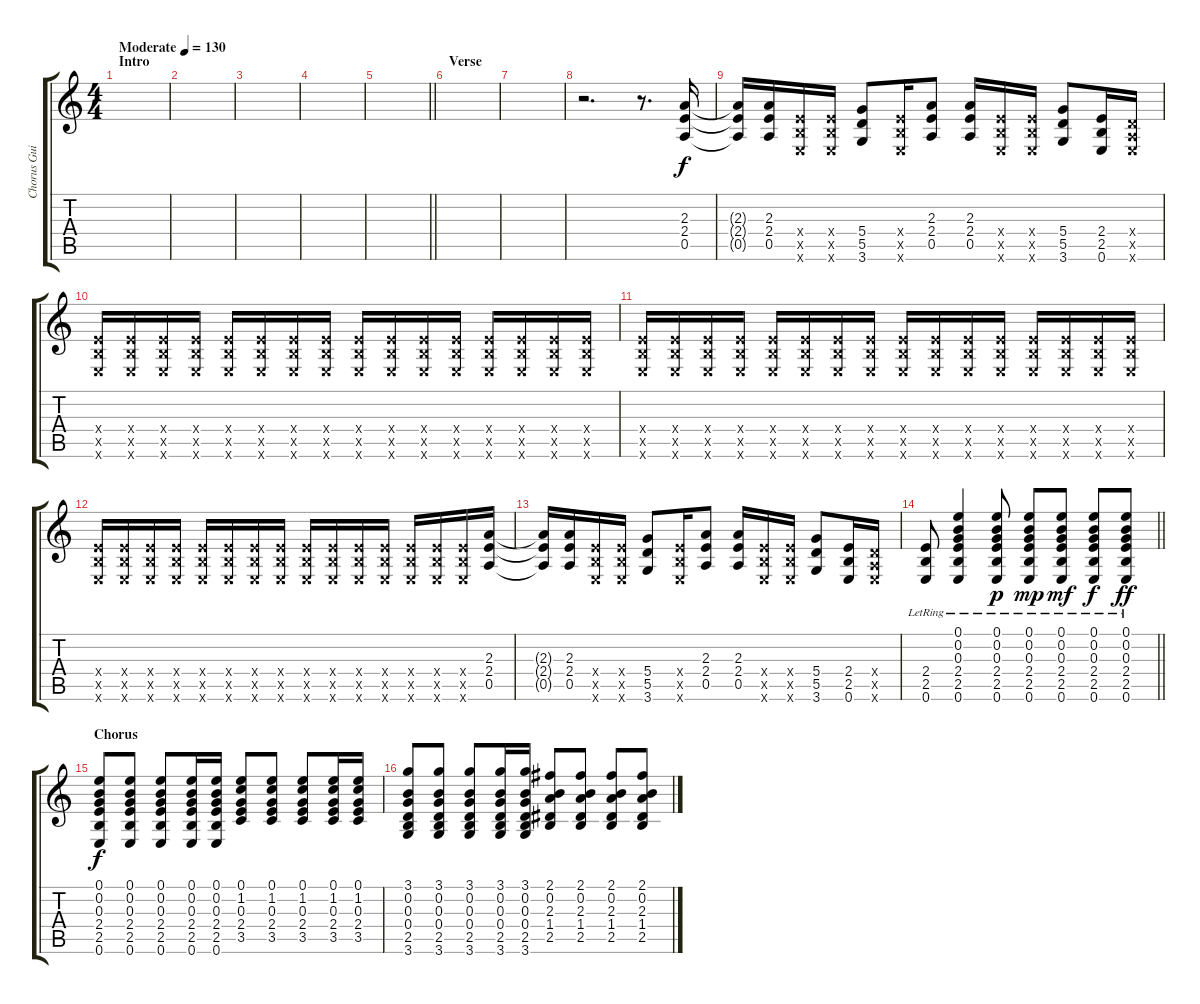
\track ("Chorus Guitar (Rhythm)" "Chorus Gui") {instrument electricguitarclean}
\staff {score tabs}
\tuning (E4 B3 G3 D3 A2 E2) {hide}
\ts (4 4)
\section ("" "Intro")
\tempo (130 "Moderate")
\clef g2
\ks c
|
|
|
|
\barLineRight lightlight
|
\section ("" "Verse")
|
|
r.2{d} r.8{d} (2.3 2.4 0.5).16 |
(2.3{t} 2.4{t} 0.5{t}).16 (2.3 2.4 0.5).16 (2.4{x} 2.5{x} 0.6{x}).16 (2.4{x} 2.5{x} 0.6{x}).16 (5.4 5.5 3.6).8 (2.4{x} 2.5{x} 0.6{x}).16 (2.3 2.4 0.5).8 (2.3 2.4 0.5).16 (2.4{x} 2.5{x} 0.6{x}).16 (2.4{x} 2.5{x} 0.6{x}).16 (5.4 5.5 3.6).8 (2.4 2.5 0.6).16 (0.4{x} 0.5{x} 0.6{x}).16 |
(2.4{x} 2.5{x} 0.6{x}).16 (2.4{x} 2.5{x} 0.6{x}).16 (2.4{x} 2.5{x} 0.6{x}).16 (2.4{x} 2.5{x} 0.6{x}).16 (2.4{x} 2.5{x} 0.6{x}).16 (2.4{x} 2.5{x} 0.6{x}).16 (2.4{x} 2.5{x} 0.6{x}).16 (2.4{x} 2.5{x} 0.6{x}).16 (2.4{x} 2.5{x} 0.6{x}).16 (2.4{x} 2.5{x} 0.6{x}).16 (2.4{x} 2.5{x} 0.6{x}).16 (2.4{x} 2.5{x} 0.6{x}).16 (2.4{x} 2.5{x} 0.6{x}).16 (2.4{x} 2.5{x} 0.6{x}).16 (2.4{x} 2.5{x} 0.6{x}).16 (2.4{x} 2.5{x} 0.6{x}).16 |
(2.4{x} 2.5{x} 0.6{x}).16 (2.4{x} 2.5{x} 0.6{x}).16 (2.4{x} 2.5{x} 0.6{x}).16 (2.4{x} 2.5{x} 0.6{x}).16 (2.4{x} 2.5{x} 0.6{x}).16 (2.4{x} 2.5{x} 0.6{x}).16 (2.4{x} 2.5{x} 0.6{x}).16 (2.4{x} 2.5{x} 0.6{x}).16 (2.4{x} 2.5{x} 0.6{x}).16 (2.4{x} 2.5{x} 0.6{x}).16 (2.4{x} 2.5{x} 0.6{x}).16 (2.4{x} 2.5{x} 0.6{x}).16 (2.4{x} 2.5{x} 0.6{x}).16 (2.4{x} 2.5{x} 0.6{x}).16 (2.4{x} 2.5{x} 0.6{x}).16 (2.4{x} 2.5{x} 0.6{x}).16 |
(2.4{x} 2.5{x} 0.6{x}).16 (2.4{x} 2.5{x} 0.6{x}).16 (2.4{x} 2.5{x} 0.6{x}).16 (2.4{x} 2.5{x} 0.6{x}).16 (2.4{x} 2.5{x} 0.6{x}).16 (2.4{x} 2.5{x} 0.6{x}).16 (2.4{x} 2.5{x} 0.6{x}).16 (2.4{x} 2.5{x} 0.6{x}).16 (2.4{x} 2.5{x} 0.6{x}).16 (2.4{x} 2.5{x} 0.6{x}).16 (2.4{x} 2.5{x} 0.6{x}).16 (2.4{x} 2.5{x} 0.6{x}).16 (2.4{x} 2.5{x} 0.6{x}).16 (2.4{x} 2.5{x} 0.6{x}).16 (2.4{x} 2.5{x} 0.6{x}).16 (2.3 2.4 0.5).16 |
(2.3{t} 2.4{t} 0.5{t}).16 (2.3 2.4 0.5).16 (2.4{x} 2.5{x} 0.6{x}).16 (2.4{x} 2.5{x} 0.6{x}).16 (5.4 5.5 3.6).8 (2.4{x} 2.5{x} 0.6{x}).16 (2.3 2.4 0.5).8 (2.3 2.4 0.5).16 (2.4{x} 2.5{x} 0.6{x}).16 (2.4{x} 2.5{x} 0.6{x}).16 (5.4 5.5 3.6).8 (2.4 2.5 0.6).16 (0.4{x} 0.5{x} 0.6{x}).16 |
\barLineRight lightlight
(2.4 2.5 0.6{lr}).8 (0.1 0.2 0.3{lr} 2.4{lr} 2.5{lr} 0.6{lr}).4 (0.1{lr} 0.2{lr} 0.3{lr} 2.4{lr} 2.5{lr} 0.6{lr}).8{dy p} (0.1{lr} 0.2{lr} 0.3{lr} 2.4{lr} 2.5{lr} 0.6{lr}).8{dy mp} (0.1{lr} 0.2{lr} 0.3{lr} 2.4{lr} 2.5{lr} 0.6{lr}).8{dy mf} (0.1{lr} 0.2{lr} 0.3{lr} 2.4{lr} 2.5{lr} 0.6{lr}).8{dy f} (0.1{lr} 0.2{lr} 0.3{lr} 2.4{lr} 2.5{lr} 0.6{lr}).8{dy ff} |
\section ("" "Chorus")
(0.1 0.2 0.3 2.4 2.5 0.6).8{dy f} (0.1 0.2 0.3 2.4 2.5 0.6).8 (0.1 0.2 0.3 2.4 2.5 0.6).8 (0.1 0.2 0.3 2.4 2.5 0.6).16 (0.1 0.2 0.3 2.4 2.5 0.6).16 (0.1 1.2 0.3 2.4 3.5).8 (0.1 1.2 0.3 2.4 3.5).8 (0.1 1.2 0.3 2.4 3.5).8 (0.1 1.2 0.3 2.4 3.5).16 (0.1 1.2 0.3 2.4 3.5).16 |
(3.1 0.2 0.3 0.4 2.5 3.6).8 (3.1 0.2 0.3 0.4 2.5 3.6).8 (3.1 0.2 0.3 0.4 2.5 3.6).8 (3.1 0.2 0.3 0.4 2.5 3.6).16 (3.1 0.2 0.3 0.4 2.5 3.6).16 (2.1 0.2 2.3 1.4 2.5).8 (2.1 0.2 2.3 1.4 2.5).8 (2.1 0.2 2.3 1.4 2.5).8 (2.1 0.2 2.3 1.4 2.5).8
